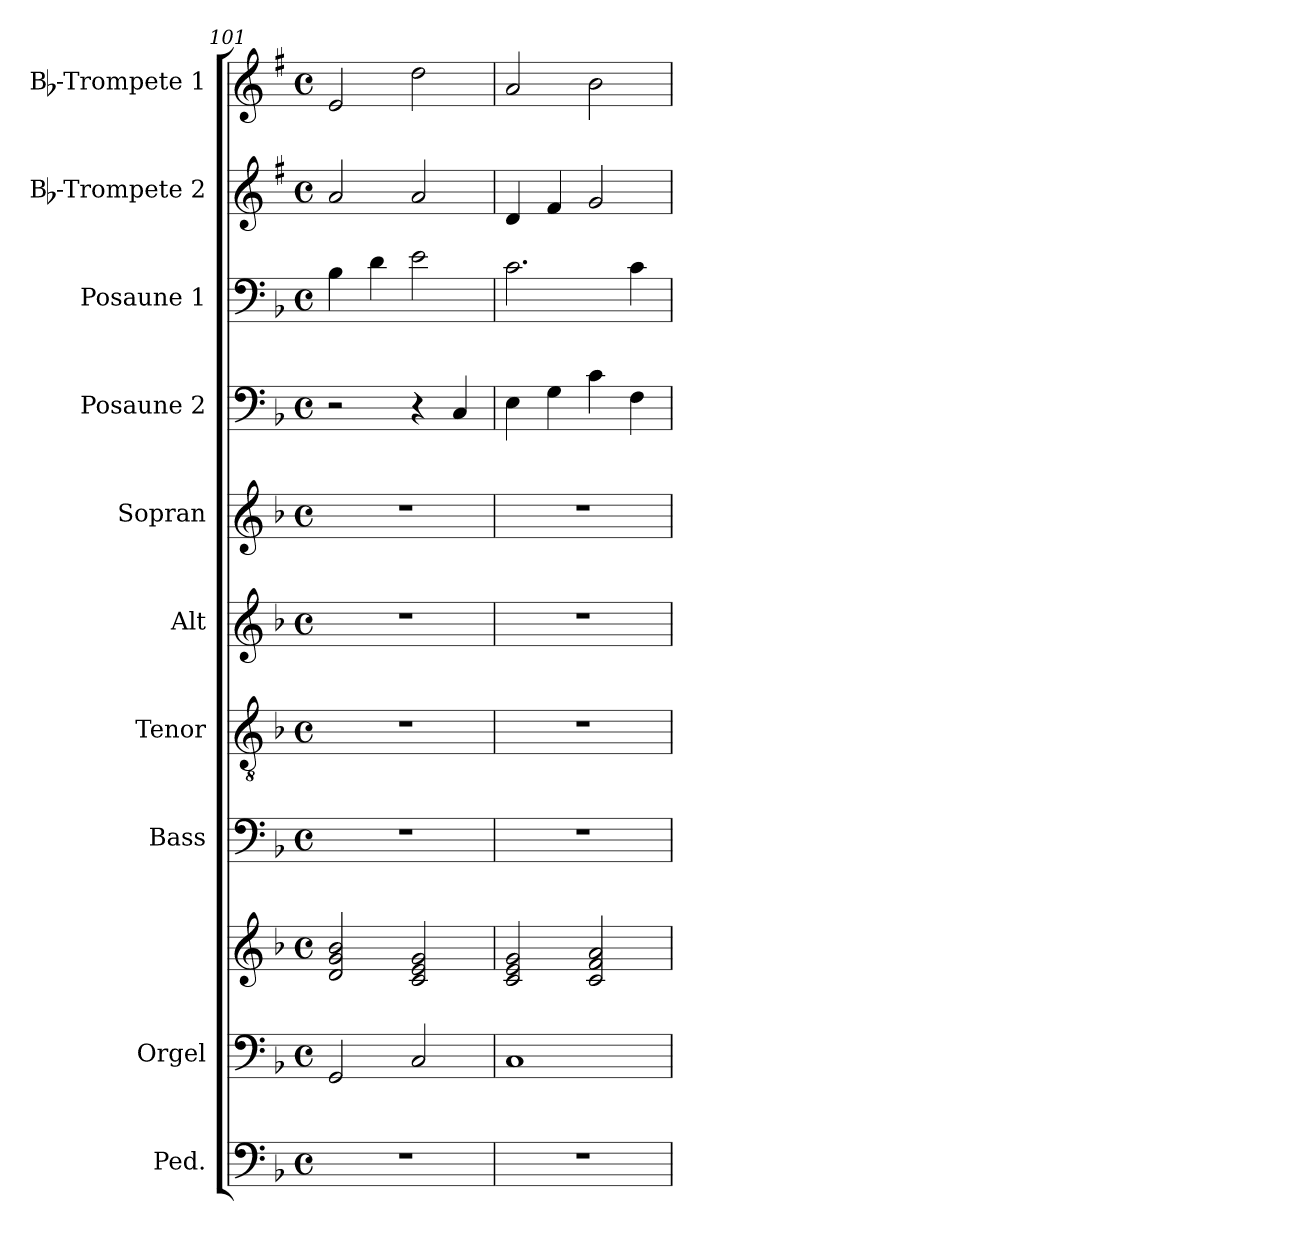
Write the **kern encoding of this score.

**kern	**kern	**kern	**kern	**kern	**kern	**kern	**kern	**kern	**kern	**kern
*part10	*part9	*part9	*part8	*part7	*part6	*part5	*part4	*part3	*part2	*part1
*staff11	*staff10	*staff9	*staff8	*staff7	*staff6	*staff5	*staff4	*staff3	*staff2	*staff1
*I"Ped.	*I"Orgel	*	*I"Bass	*I"Tenor	*I"Alt	*I"Sopran	*I"Posaune 2	*I"Posaune 1	*I"Bb-Trompete 2	*I"Bb-Trompete 1
*	*I'Org.	*	*I'B.	*I'T.	*I'A.	*I'S.	*I'Pos. 2	*I'Pos. 1	*I'Bb Trp. 2	*I'Bb Trp. 1
*clefF4	*clefF4	*clefG2	*clefF4	*clefGv2	*clefG2	*clefG2	*clefF4	*clefF4	*clefG2	*clefG2
*ITrd7c12	*	*	*	*	*	*	*	*	*ITrd1c2	*ITrd1c2
*k[b-]	*k[b-]	*k[b-]	*k[b-]	*k[b-]	*k[b-]	*k[b-]	*k[b-]	*k[b-]	*k[b-]	*k[b-]
*F:	*F:	*F:	*F:	*F:	*F:	*F:	*F:	*F:	*F:	*F:
*M4/4	*M4/4	*M4/4	*M4/4	*M4/4	*M4/4	*M4/4	*M4/4	*M4/4	*M4/4	*M4/4
*met(c)	*met(c)	*met(c)	*met(c)	*met(c)	*met(c)	*met(c)	*met(c)	*met(c)	*met(c)	*met(c)
=101	=101	=101	=101	=101	=101	=101	=101	=101	=101	=101
1r	2GG/	2d/ 2g/ 2b-/	1r	1r	1r	1r	2r	4B-\	2g/	2d/
.	.	.	.	.	.	.	.	4d\	.	.
.	2C/	2c/ 2e/ 2g/	.	.	.	.	4r	2e\	2g/	2cc\
.	.	.	.	.	.	.	4C/	.	.	.
!!LO:PB:g=z
=102	=102	=102	=102	=102	=102	=102	=102	=102	=102	=102
1r	1C	2c/ 2e/ 2g/	1r	1r	1r	1r	4E\	2.c\	4c/	2g/
.	.	.	.	.	.	.	4G\	.	4e/	.
.	.	2c/ 2f/ 2a/	.	.	.	.	4c\	.	2f/	2a\
.	.	.	.	.	.	.	4F\	4c\	.	.
=	=	=	=	=	=	=	=	=	=	=
*-	*-	*-	*-	*-	*-	*-	*-	*-	*-	*-
